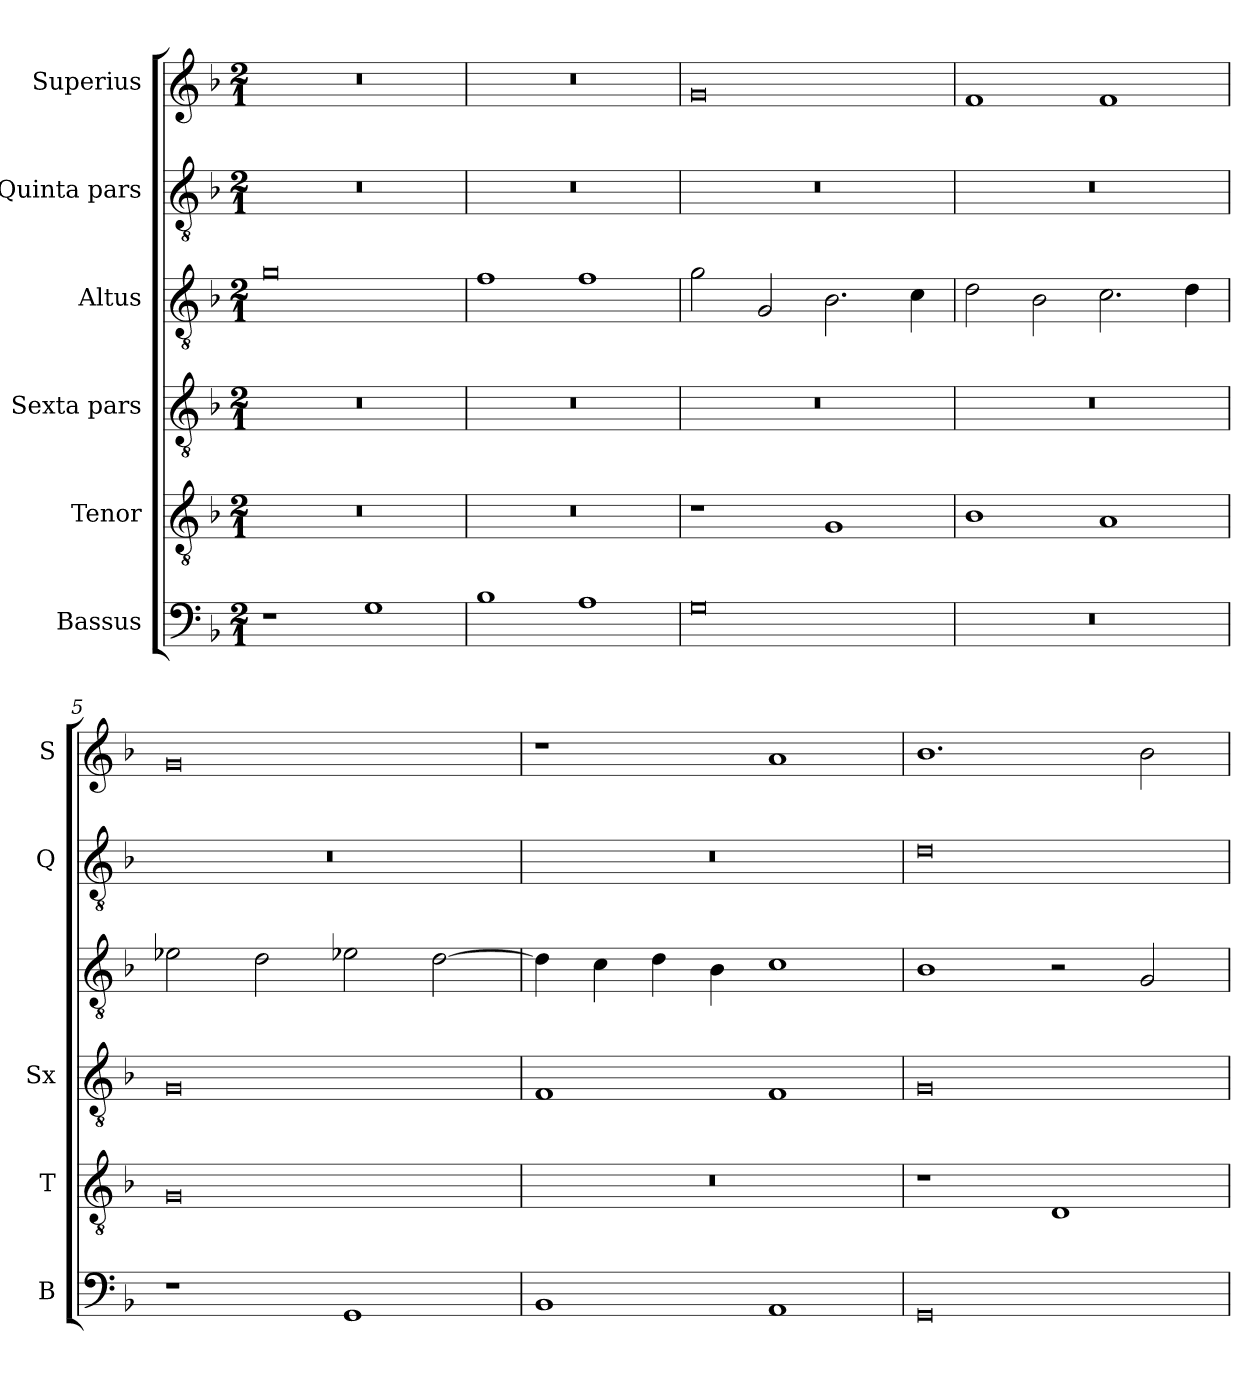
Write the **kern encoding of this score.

**kern	**kern	**kern	**kern	**kern	**kern
*part6	*part5	*part4	*part3	*part2	*part1
*staff6	*staff5	*staff4	*staff3	*staff2	*staff1
*I"Bassus	*I"Tenor	*I"Sexta pars	*I"Altus	*I"Quinta pars	*I"Superius
*I'B	*I'T	*I'Sx	*	*I'Q	*I'S
*clefF4	*clefGv2	*clefGv2	*clefGv2	*clefGv2	*clefG2
*k[b-]	*k[b-]	*k[b-]	*k[b-]	*k[b-]	*k[b-]
*M2/1	*M2/1	*M2/1	*M2/1	*M2/1	*M2/1
=1	=1	=1	=1	=1	=1
1r	0r	0r	0g	0r	0r
1G	.	.	.	.	.
=2	=2	=2	=2	=2	=2
1B-	0r	0r	1f	0r	0r
1A	.	.	1f	.	.
=3	=3	=3	=3	=3	=3
0G	1r	0r	2g\	0r	0g
.	.	.	2G/	.	.
.	1G	.	2.B-\	.	.
.	.	.	4c\	.	.
=4	=4	=4	=4	=4	=4
0r	1B-	0r	2d\	0r	1f
.	.	.	2B-\	.	.
.	1A	.	2.c\	.	1f
.	.	.	4d\	.	.
=5	=5	=5	=5	=5	=5
1r	0G	0G	2e-X\	0r	0g
.	.	.	2d\	.	.
1GG	.	.	2e-X\	.	.
.	.	.	[2d\	.	.
=6	=6	=6	=6	=6	=6
1BB-	0r	1F	4d\]	0r	1r
.	.	.	4c\	.	.
.	.	.	4d\	.	.
.	.	.	4B-\	.	.
1AA	.	1F	1c	.	1a
=7	=7	=7	=7	=7	=7
0GG	1r	0G	1B-	0d	1.b-
.	1D	.	2r	.	.
.	.	.	2G/	.	2b-\
=	=	=	=	=	=
*-	*-	*-	*-	*-	*-
